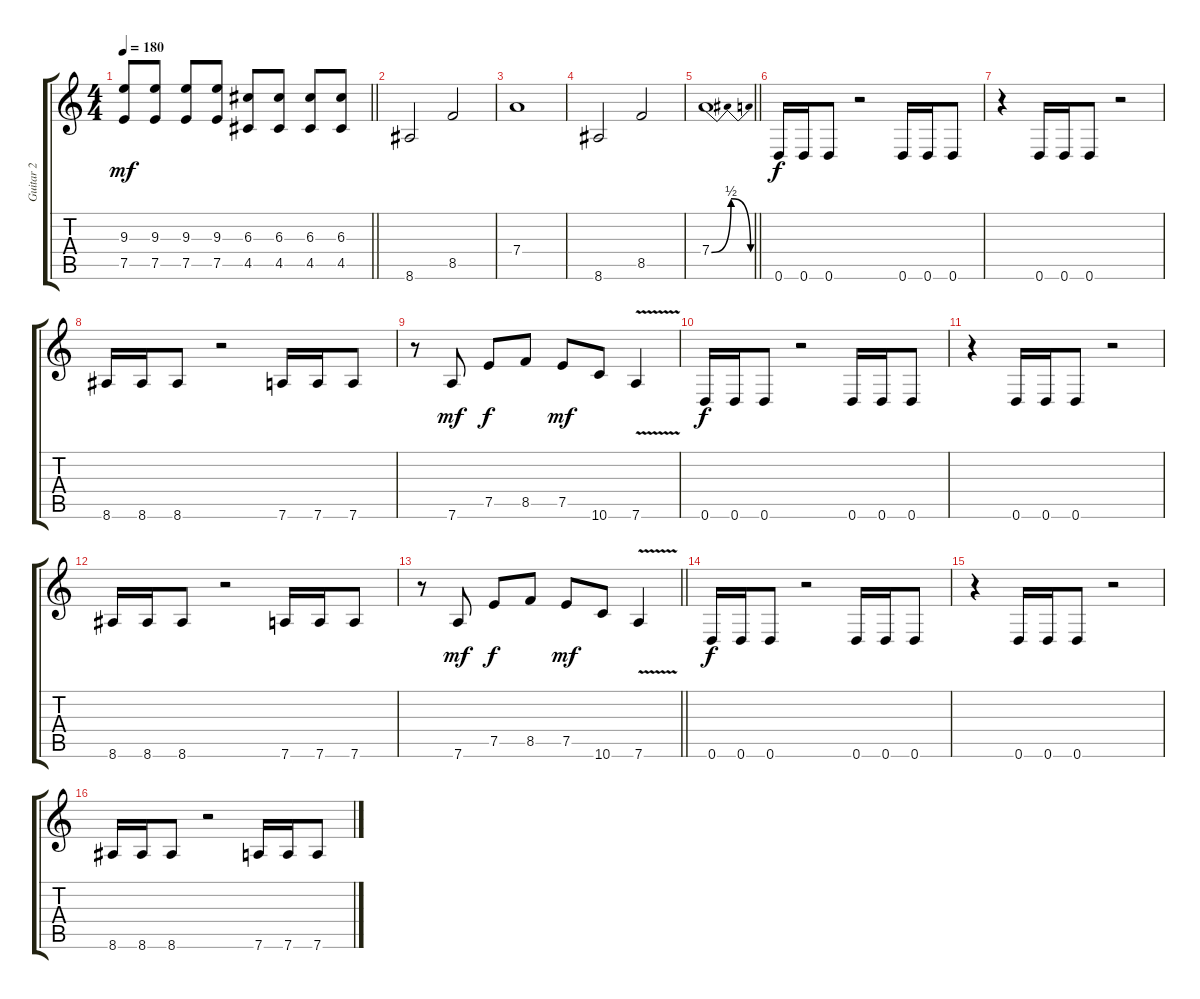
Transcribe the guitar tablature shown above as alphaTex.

\track ("Guitar 2" "Guitar 2") {instrument distortionguitar}
\staff {score tabs}
\tuning (E4 B3 G3 D3 A2 D2) {hide}
\ts (4 4)
\tempo 180
\clef g2
\barLineRight lightlight
\ks c
(9.3 7.5).8{dy mf} (9.3 7.5).8 (9.3 7.5).8 (9.3 7.5).8 (6.3 4.5).8 (6.3 4.5).8 (6.3 4.5).8 (6.3 4.5).8 |
\section ("" "")
8.6.2 8.5.2 |
7.4.1 |
8.6.2 8.5.2 |
\barLineRight lightlight
7.4{be (bendrelease 0 0 45 2 45 2 60 0)}.1 |
\section ("" "")
0.6.16{dy f} 0.6.16 0.6.8 r.2 0.6.16 0.6.16 0.6.8 |
r.4 0.6.16 0.6.16 0.6.8 r.2 |
8.6.16 8.6.16 8.6.8 r.2 7.6.16 7.6.16 7.6.8 |
r.8 7.6.8{dy mf} 7.5.8{dy f} 8.5.8 7.5.8{dy mf} 10.6.8 7.6{v}.4 |
0.6.16{dy f} 0.6.16 0.6.8 r.2 0.6.16 0.6.16 0.6.8 |
r.4 0.6.16 0.6.16 0.6.8 r.2 |
8.6.16 8.6.16 8.6.8 r.2 7.6.16 7.6.16 7.6.8 |
\barLineRight lightlight
r.8 7.6.8{dy mf} 7.5.8{dy f} 8.5.8 7.5.8{dy mf} 10.6.8 7.6{v}.4 |
\section ("" "")
0.6.16{dy f} 0.6.16 0.6.8 r.2 0.6.16 0.6.16 0.6.8 |
r.4 0.6.16 0.6.16 0.6.8 r.2 |
8.6.16 8.6.16 8.6.8 r.2 7.6.16 7.6.16 7.6.8
